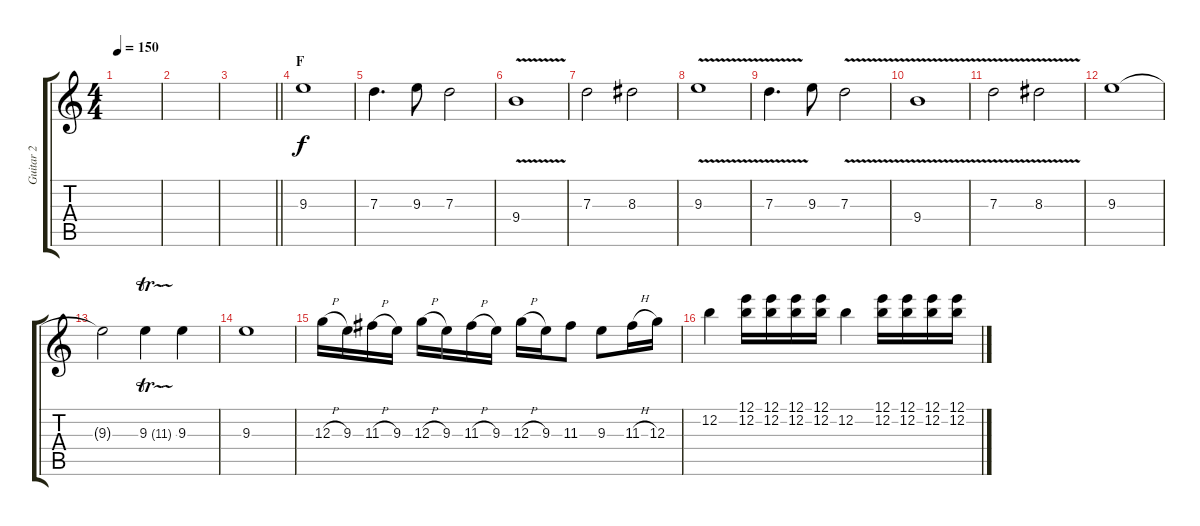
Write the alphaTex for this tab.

\track ("Guitar 2" "Guitar 2") {instrument overdrivenguitar}
\staff {score tabs}
\tuning (E4 B3 G3 D3 A2 E2) {hide}
\ts (4 4)
\tempo 150
\clef g2
\ks c
|
|
\barLineRight lightlight
|
\section ("" "F")
9.3.1 |
7.3.4{d} 9.3.8 7.3.2 |
9.4{v}.1 |
7.3.2 8.3.2 |
9.3{v}.1 |
7.3{v}.4{d} 9.3.8 7.3{v}.2 |
9.4{v}.1 |
7.3{v}.2 8.3{v}.2 |
9.3.1 |
9.3{t}.2 9.3{tr (11 16)}.4 9.3.4 |
9.3.1 |
12.3{h}.16 9.3.16 11.3{h}.16 9.3.16 12.3{h}.16 9.3.16 11.3{h}.16 9.3.16 12.3{h}.16 9.3.16 11.3.8 9.3.8 11.3{h}.16 12.3.16 |
12.2.4 (12.1 12.2).16 (12.1 12.2).16 (12.1 12.2).16 (12.1 12.2).16 12.2.4 (12.1 12.2).16 (12.1 12.2).16 (12.1 12.2).16 (12.1 12.2).16
